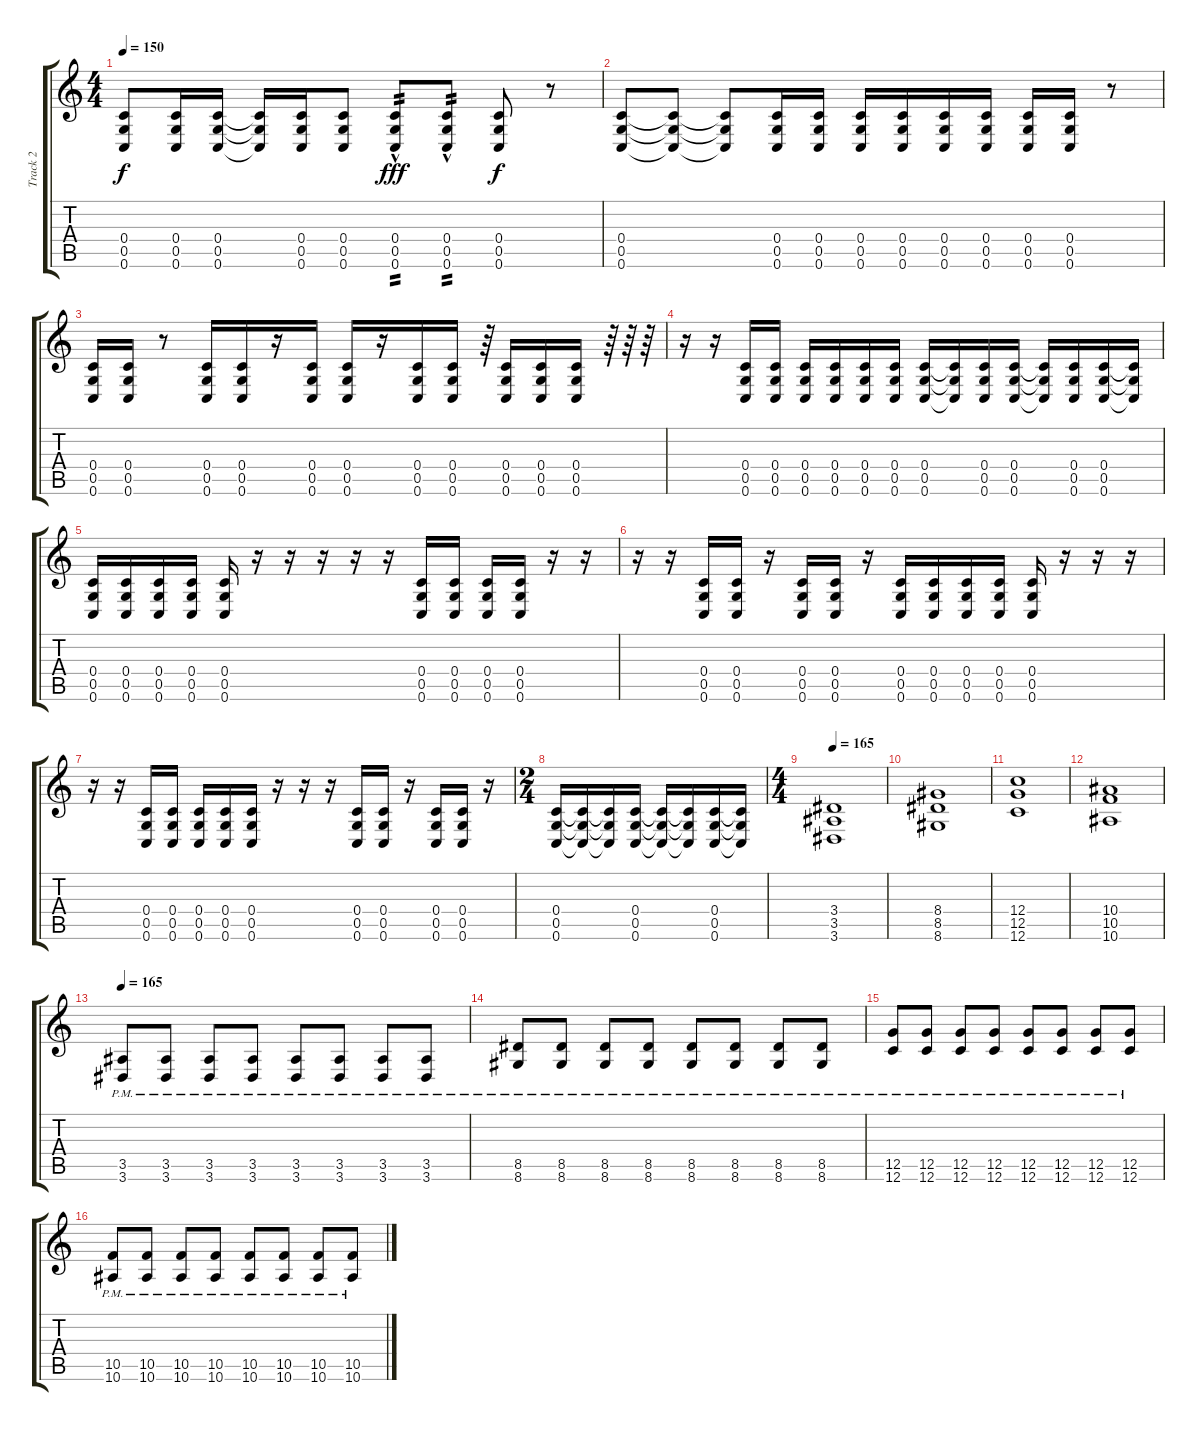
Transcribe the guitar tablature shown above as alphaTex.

\track ("Track 2" "Track 2") {instrument overdrivenguitar}
\staff {score tabs}
\tuning (D4 A3 F3 C3 G2 C2) {hide}
\ts (4 4)
\tempo 150
\clef g2
\ks c
(0.4 0.5 0.6).8{dy f} (0.4 0.5 0.6).16 (0.4 0.5 0.6).16 (0.4{t} 0.5{t} 0.6{t}).16 (0.4 0.5 0.6).16 (0.4 0.5 0.6).8 (0.4{hac} 0.5{hac} 0.6{hac}).8{tp 2 dy fff} (0.4{hac} 0.5{hac} 0.6{hac}).8{tp 2} (0.4 0.5 0.6).8{dy f} r.8 |
(0.4 0.5 0.6).8 (0.4{t} 0.5{t} 0.6{t}).8 (0.4{t} 0.5{t} 0.6{t}).8 (0.4 0.5 0.6).16 (0.4 0.5 0.6).16 (0.4 0.5 0.6).16 (0.4 0.5 0.6).16 (0.4 0.5 0.6).16 (0.4 0.5 0.6).16 (0.4 0.5 0.6).16 (0.4 0.5 0.6).16 r.8 |
(0.4 0.5 0.6).16 (0.4 0.5 0.6).16 r.8 (0.4 0.5 0.6).16 (0.4 0.5 0.6).16 r.16 (0.4 0.5 0.6).16 (0.4 0.5 0.6).16 r.16 (0.4 0.5 0.6).16 (0.4 0.5 0.6).16 r.64 (0.4 0.5 0.6).16 (0.4 0.5 0.6).16 (0.4 0.5 0.6).16 r.64 r.64 r.64 |
r.16 r.16 (0.4 0.5 0.6).16 (0.4 0.5 0.6).16 (0.4 0.5 0.6).16 (0.4 0.5 0.6).16 (0.4 0.5 0.6).16 (0.4 0.5 0.6).16 (0.4 0.5 0.6).16 (0.4{t} 0.5{t} 0.6{t}).16 (0.4 0.5 0.6).16 (0.4 0.5 0.6).16 (0.4{t} 0.5{t} 0.6{t}).16 (0.4 0.5 0.6).16 (0.4 0.5 0.6).16 (0.4{t} 0.5{t} 0.6{t}).16 |
(0.4 0.5 0.6).16 (0.4 0.5 0.6).16 (0.4 0.5 0.6).16 (0.4 0.5 0.6).16 (0.4 0.5 0.6).16 r.16 r.16 r.16 r.16 r.16 (0.4 0.5 0.6).16 (0.4 0.5 0.6).16 (0.4 0.5 0.6).16 (0.4 0.5 0.6).16 r.16 r.16 |
r.16 r.16 (0.4 0.5 0.6).16 (0.4 0.5 0.6).16 r.16 (0.4 0.5 0.6).16 (0.4 0.5 0.6).16 r.16 (0.4 0.5 0.6).16 (0.4 0.5 0.6).16 (0.4 0.5 0.6).16 (0.4 0.5 0.6).16 (0.4 0.5 0.6).16 r.16 r.16 r.16 |
r.16 r.16 (0.4 0.5 0.6).16 (0.4 0.5 0.6).16 (0.4 0.5 0.6).16 (0.4 0.5 0.6).16 (0.4 0.5 0.6).16 r.16 r.16 r.16 (0.4 0.5 0.6).16 (0.4 0.5 0.6).16 r.16 (0.4 0.5 0.6).16 (0.4 0.5 0.6).16 r.16 |
\ts (2 4)
(0.4 0.5 0.6).16 (0.4{t} 0.5{t} 0.6{t}).16 (0.4{t} 0.5{t} 0.6{t}).16 (0.4 0.5 0.6).16 (0.4{t} 0.5{t} 0.6{t}).16 (0.4{t} 0.5{t} 0.6{t}).16 (0.4 0.5 0.6).16 (0.4{t} 0.5{t} 0.6{t}).16 |
\ts (4 4)
\tempo 165
(3.4 3.5 3.6).1 |
(8.4 8.5 8.6).1 |
(12.4 12.5 12.6).1 |
(10.4 10.5 10.6).1 |
\tempo 165
(3.5{pm} 3.6{pm}).8 (3.5{pm} 3.6{pm}).8 (3.5{pm} 3.6{pm}).8 (3.5{pm} 3.6{pm}).8 (3.5{pm} 3.6{pm}).8 (3.5{pm} 3.6{pm}).8 (3.5{pm} 3.6{pm}).8 (3.5{pm} 3.6{pm}).8 |
(8.5{pm} 8.6{pm}).8 (8.5{pm} 8.6{pm}).8 (8.5{pm} 8.6{pm}).8 (8.5{pm} 8.6{pm}).8 (8.5{pm} 8.6{pm}).8 (8.5{pm} 8.6{pm}).8 (8.5{pm} 8.6{pm}).8 (8.5{pm} 8.6{pm}).8 |
(12.5{pm} 12.6{pm}).8 (12.5{pm} 12.6{pm}).8 (12.5{pm} 12.6{pm}).8 (12.5{pm} 12.6{pm}).8 (12.5{pm} 12.6{pm}).8 (12.5{pm} 12.6{pm}).8 (12.5{pm} 12.6{pm}).8 (12.5{pm} 12.6{pm}).8 |
(10.5{pm} 10.6{pm}).8 (10.5{pm} 10.6{pm}).8 (10.5{pm} 10.6{pm}).8 (10.5{pm} 10.6{pm}).8 (10.5{pm} 10.6{pm}).8 (10.5{pm} 10.6{pm}).8 (10.5{pm} 10.6{pm}).8 (10.5{pm} 10.6{pm}).8
